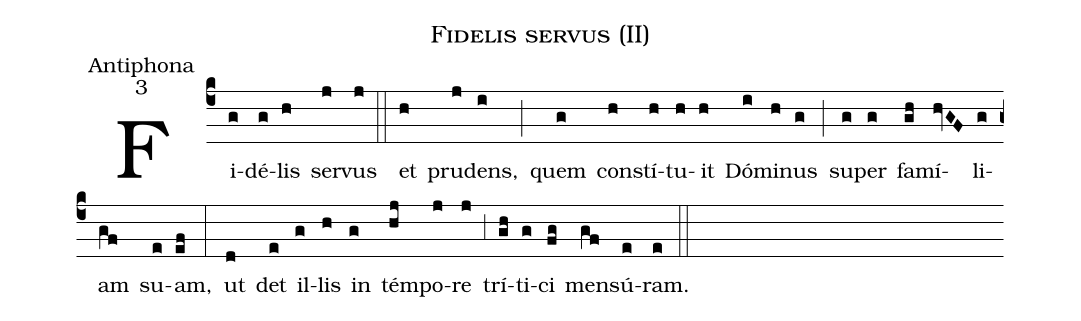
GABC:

name:Fidelis servus (II);
office-part:Antiphona;
mode:3;
%%
(c4) Fi(g)dé(g)lis(h) ser(j)vus(j) (::)
et(h) pru(j)dens,(i) (;) quem(g) con(h)stí(h)tu(h)it(h) Dó(i)mi(h)nus(g) (;) su(g)per(g) fa(gh)mí(hvGF)li(g)am(gf) su(e)am,(ef) (:)
ut(d) det(e) il(g)lis(h) in(g) tém(hj)po(j)re(j) (,3) trí(gh)ti(g)ci(fg) men(gf)sú(e)ram.(e) (::)
